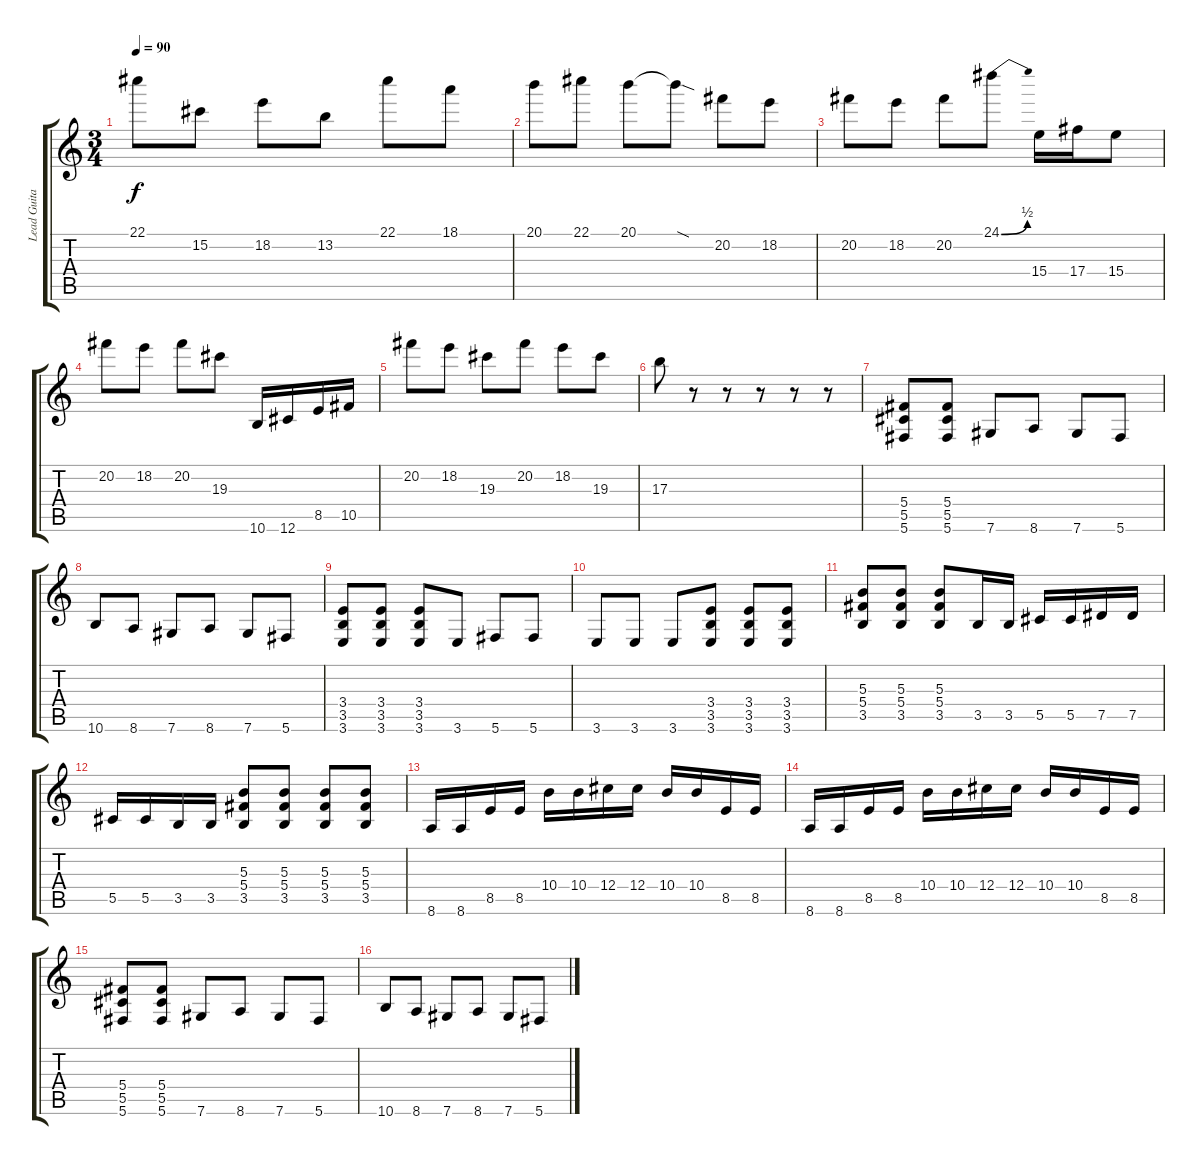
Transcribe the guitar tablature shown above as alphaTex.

\track ("Lead Guitar" "Lead Guita") {instrument distortionguitar}
\staff {score tabs}
\tuning (Eb4 Bb3 Gb3 Db3 Ab2 Db2) {hide}
\ts (3 4)
\tempo 90
\clef g2
\ks c
22.1.8{dy f} 15.2.8 18.2.8 13.2.8 22.1.8 18.1.8 |
20.1.8 22.1.8 20.1.8 20.1{sod t}.8 20.2.8 18.2.8 |
20.2.8 18.2.8 20.2.8 24.1{be (bend 0 0 60 2)}.8 15.4.16 17.4.16 15.4.8 |
20.2.8 18.2.8 20.2.8 19.3.8 10.6.16 12.6.16 8.5.16 10.5.16 |
20.2.8 18.2.8 19.3.8 20.2.8 18.2.8 19.3.8 |
17.3.8 r.8 r.8 r.8 r.8 r.8 |
(5.4 5.5 5.6).8 (5.4 5.5 5.6).8 7.6.8 8.6.8 7.6.8 5.6.8 |
10.6.8 8.6.8 7.6.8 8.6.8 7.6.8 5.6.8 |
(3.4 3.5 3.6).8 (3.4 3.5 3.6).8 (3.4 3.5 3.6).8 3.6.8 5.6.8 5.6.8 |
3.6.8 3.6.8 3.6.8 (3.4 3.5 3.6).8 (3.4 3.5 3.6).8 (3.4 3.5 3.6).8 |
(5.3 5.4 3.5).8 (5.3 5.4 3.5).8 (5.3 5.4 3.5).8 3.5.16 3.5.16 5.5.16 5.5.16 7.5.16 7.5.16 |
5.5.16 5.5.16 3.5.16 3.5.16 (5.3 5.4 3.5).8 (5.3 5.4 3.5).8 (5.3 5.4 3.5).8 (5.3 5.4 3.5).8 |
8.6.16 8.6.16 8.5.16 8.5.16 10.4.16 10.4.16 12.4.16 12.4.16 10.4.16 10.4.16 8.5.16 8.5.16 |
8.6.16 8.6.16 8.5.16 8.5.16 10.4.16 10.4.16 12.4.16 12.4.16 10.4.16 10.4.16 8.5.16 8.5.16 |
(5.4 5.5 5.6).8 (5.4 5.5 5.6).8 7.6.8 8.6.8 7.6.8 5.6.8 |
10.6.8 8.6.8 7.6.8 8.6.8 7.6.8 5.6.8
